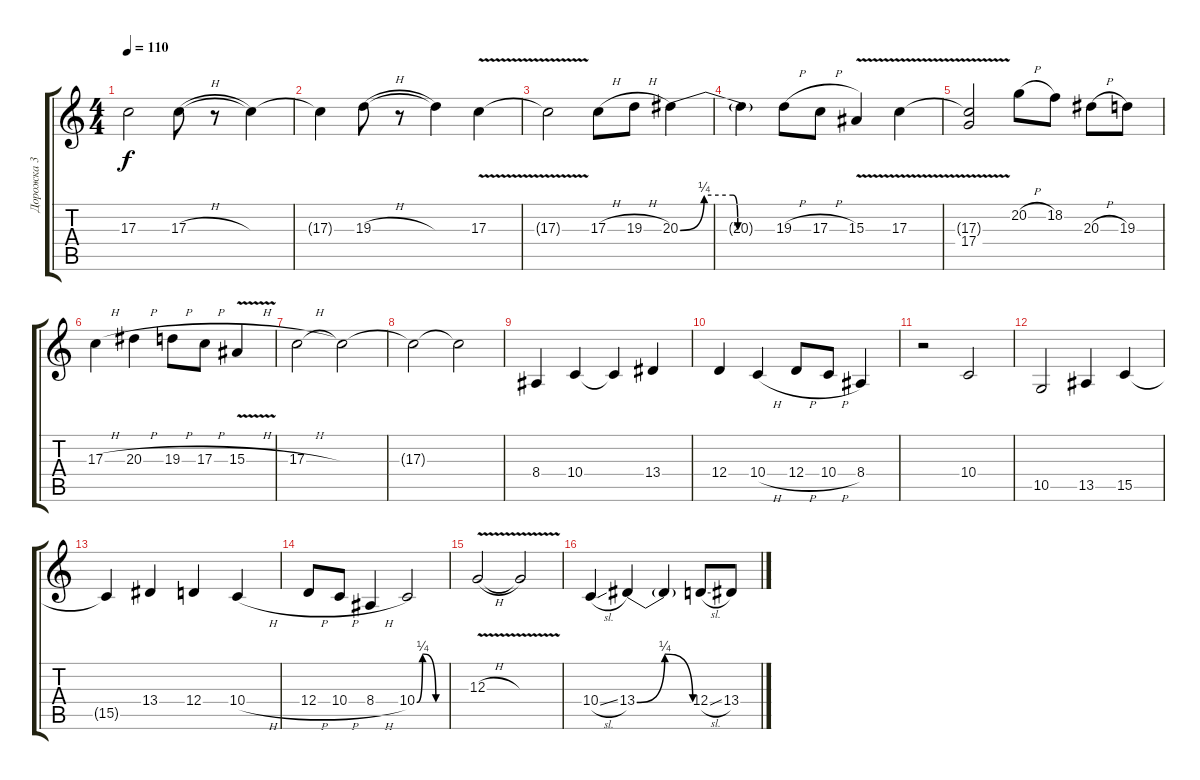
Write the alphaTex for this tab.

\track ("Дорожка 3" "Дорожка 3") {instrument pad8sweep}
\staff {score tabs}
\tuning (E4 B3 G3 D3 A2 E2) {hide}
\ts (4 4)
\tempo 110
\clef g2
\ks c
17.3{t}.2{dy f} 17.3{h}.8 r.8 17.3{t}.4 |
17.3{t}.4 19.3{h}.8 r.8 19.3{t}.4 17.3{v}.4 |
17.3{t}.2 17.3{h}.8 19.3{h}.8 20.3{be (custom 0 0 15 1 33 1 36 0 60 0)}.4 |
20.3{t}.4 19.3{h}.8 17.3{h}.8 15.3{v}.4 17.3{v}.4 |
(17.3{t} 17.4).2 20.2{h}.8 18.2.8 20.3{h}.8 19.3.8 |
17.3{h}.4 20.3{h}.4 19.3{h}.8 17.3{h}.8 15.3{v h}.4 |
17.3{h}.2 17.3{t}.2{volume 10} |
17.3{t}.2{volume 13} 17.3{t}.2 |
8.4.4 10.4.4 10.4{t}.4 13.4.4 |
12.4.4 10.4{h}.4 12.4{h}.8 10.4{h}.8 8.4.4 |
r.2 10.4.2 |
10.5.2 13.5.4 15.5.4 |
15.5{t}.4 13.4.4 12.4.4 10.4{h}.4 |
12.4{h}.8 10.4{h}.8 8.4{h}.4 10.4{be (custom 0 0 12 1 15 1 40 0 60 0)}.2 |
12.3{v h}.2 12.3{v t}.2 |
10.4{sl}.4 13.4{be (bendrelease 0 0 15 1 15 1 60 0)}.4 13.4{t}.4 12.4{sl}.8 13.4{sl}.8
